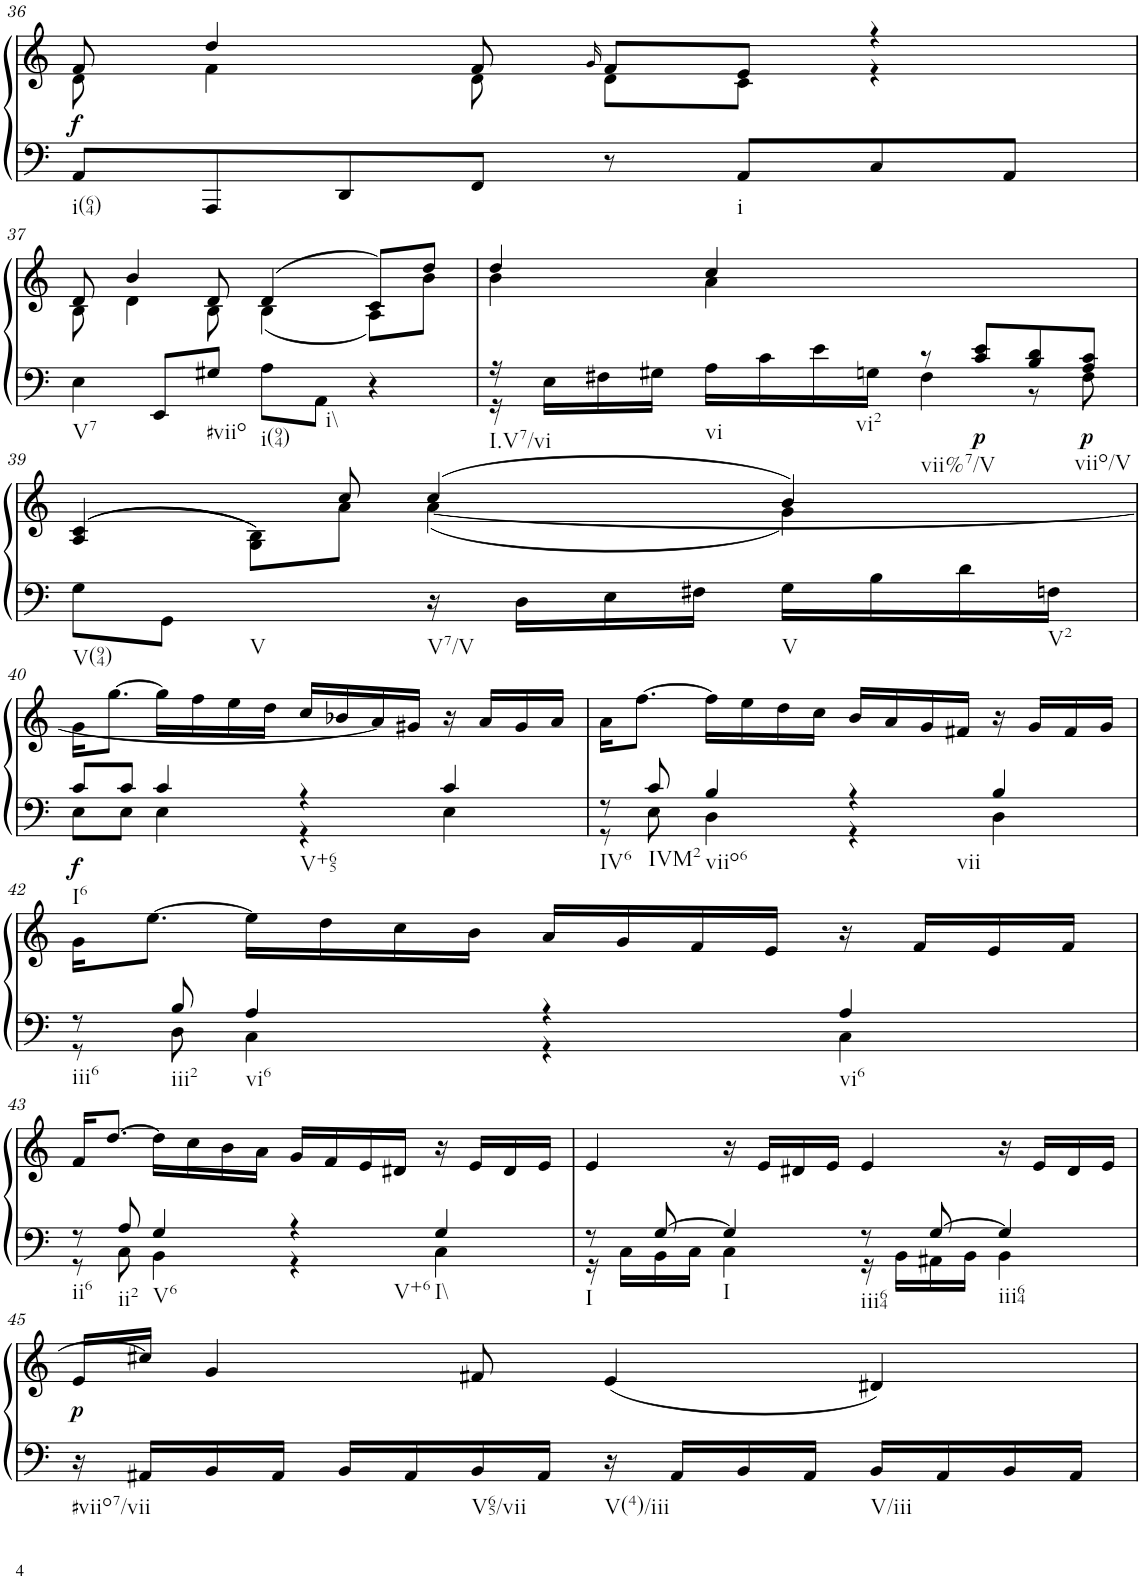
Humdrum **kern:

**kern	**kern	**dynam
*part1	*part1	*part1
*staff2	*staff1	*staff1/2
*I"unbenannt	*	*
!!LO:PB:g=z
*clefG2	*clefG2	*
*k[]	*k[]	*
*M4/4	*M4/4	*
=36	=36	=36
*	*^	*
!LO:TX:b:t=i(64)	!	!	!
!	!	!	!LO:DY:b
8AA/L	8f/	8d\	f
8AAA/	4dd/	4f\	.
8DD/	.	.	.
8FF/J	8f/	8d\	.
.	16qg/	.	.
8r	8f/L	8d\L	.
!LO:TX:b:t=i	!	!	!
8AA/L	8e/J	8c\J	.
8C/	4r	4r	.
8AA/J	.	.	.
!!LO:LB:g=z	!!
=37	=37	=37	=37
!LO:TX:b:t=V7	!	!	!
4E\	8d/	8B\	.
.	4b/	4d\	.
8EE/L	.	.	.
!LO:TX:b:t=#viio	!	!	!
8G#X/J	8d/	8B\	.
!LO:TX:b:t=i(94)	!	!	!
8A\L	(4d/	(4B\	.
!LO:TX:b:t=i\\	!	!	!
8AA\J	.	.	.
4r	8c/L)	8A\L)	.
.	8dd/J	8b\J	.
=38	=38	=38	=38
*^	*	*	*
!LO:TX:b:t=I.V7/vi	!	!	!	!
16r	16r	4dd/	4b\	.
16E\LL	4..ryy	.	.	.
16F#X\	.	.	.	.
16G#X\JJ	.	.	.	.
!LO:TX:b:t=vi	!	!	!	!
16A\LL	.	4cc/	4a\	.
16c\	.	.	.	.
16e\	.	.	.	.
!LO:TX:b:t=vi2	!	!	!	!
16Gn\JJ	.	.	.	.
!LO:TX:b:t=vii%7/V	!	!	!	!
8r	4F#\	2ryy	2ryy	.
!	!	!	!	!LO:DY:b=2
8c/ 8e/L	.	.	.	p
8B/ 8d/	8r	.	.	.
!LO:TX:b:t=viio/V	!	!	!	!
!	!	!	!	!LO:DY:b=2
8A/ 8c/J	8F#\	.	.	p
!!LO:LB:g=z	!!
=39	=39	=39	=39	=39
!LO:TX:b:t=V(94)	!	!	!	!
*v	*v	*	*	*
8G\L	((4A/ 4c/	4.ryy	.
8GG\J	.	.	.
!LO:TX:b:t=V	!	!	!
4ryy	8G\ 8B\L))	.	.
.	8a\J	8cc/	.
!LO:TX:b:t=V7/V	!	!	!
16r	(4cc/	([4a\	.
16D\LL	.	.	.
16E\	.	.	.
16F#X\JJ	.	.	.
!LO:TX:b:t=V	!	!	!
16G\LL	4b/)	4g\)	.
16B\	.	.	.
16d\	.	.	.
!LO:TX:b:t=V2	!	!	!
16Fn\JJ	.	.	.
*	*v	*v	*
!!LO:LB:g=z
=40	=40	=40
*^	*	*
!LO:TX:b:t=I6	!	!	!
!	!	!	!LO:DY:b=2
8c/L	8E\L	16g\KL	f
.	.	[8.gg\J	.
8c/J	8E\J	.	.
4c/	4E\	16gg\LL]	.
.	.	16ff\	.
.	.	16ee\	.
.	.	16dd\JJ	.
!LO:TX:b:t=V+65	!	!	!
4r	4r	16cc/LL	.
.	.	16b-X/	.
.	.	16a/]	.
.	.	16g#X/JJ	.
4c/	4E\	16r	.
.	.	16a/LL	.
.	.	16g#/	.
.	.	16a/JJ	.
=41	=41	=41	=41
!LO:TX:b:t=IV6	!	!	!
8r	8r	16a\KL	.
.	.	[8.ff\J	.
!LO:TX:b:t=IVM2	!	!	!
8c/	8E\	.	.
!LO:TX:b:t=viio6	!	!	!
4B/	4D\	16ff\LL]	.
.	.	16ee\	.
.	.	16dd\	.
.	.	16cc\JJ	.
!LO:TX:b:t=vii	!	!	!
4r	4r	16b/LL	.
.	.	16a/	.
.	.	16g/	.
.	.	16f#X/JJ	.
4B/	4D\	16r	.
.	.	16g/LL	.
.	.	16f#/	.
.	.	16g/JJ	.
!!LO:LB:g=z
=42	=42	=42	=42
!LO:TX:b:t=iii6	!	!	!
8r	8r	16g\KL	.
.	.	[8.ee\J	.
!LO:TX:b:t=iii2	!	!	!
8B/	8D\	.	.
!LO:TX:b:t=vi6	!	!	!
4A/	4C\	16ee\LL]	.
.	.	16dd\	.
.	.	16cc\	.
.	.	16b\JJ	.
4r	4r	16a/LL	.
.	.	16g/	.
.	.	16f/	.
.	.	16e/JJ	.
!LO:TX:b:t=vi6	!	!	!
4A/	4C\	16r	.
.	.	16f/LL	.
.	.	16e/	.
.	.	16f/JJ	.
!!LO:LB:g=z
=43	=43	=43	=43
!LO:TX:b:t=ii6	!	!	!
8r	8r	16f/KL	.
.	.	[8.dd/J	.
!LO:TX:b:t=ii2	!	!	!
8A/	8C\	.	.
!LO:TX:b:t=V6	!	!	!
4G/	4BB\	16dd\LL]	.
.	.	16cc\	.
.	.	16b\	.
.	.	16a\JJ	.
!LO:TX:b:t=V+6	!	!	!
4r	4r	16g/LL	.
.	.	16f/	.
.	.	16e/	.
.	.	16d#X/JJ	.
!LO:TX:b:t=I\\	!	!	!
4G/	4C\	16r	.
.	.	16e/LL	.
.	.	16d#/	.
.	.	16e/JJ	.
=44	=44	=44	=44
!LO:TX:b:t=I	!	!	!
8r	16r	4e/	.
.	16C\LL	.	.
[8G/	16BB\	.	.
.	16C\JJ	.	.
!LO:TX:b:t=I	!	!	!
4G/]	4C\	16r	.
.	.	16e/LL	.
.	.	16d#X/	.
.	.	16e/JJ	.
!LO:TX:b:t=iii64	!	!	!
8r	16r	4e/	.
.	16BB\LL	.	.
[8G/	16AA#X\	.	.
.	16BB\JJ	.	.
!LO:TX:b:t=iii64	!	!	!
4G/]	4BB\	16r	.
.	.	16e/LL	.
.	.	16d#/	.
.	.	16e/JJ	.
*v	*v	*	*
!!LO:LB:g=z
=45	=45	=45
!LO:TX:b:t=#viio7/vii	!	!
!	!	!LO:DY:b
16r	16e/LL	p
16AA#X/LL	16cc#X/JJ]	.
16BB/	4g/	.
16AA#/JJ	.	.
16BB/LL	.	.
16AA#/	.	.
!LO:TX:b:t=V65/vii	!	!
16BB/	8f#X/	.
16AA#/JJ	.	.
!LO:TX:b:t=V(4)/iii	!	!
16r	(4e/	.
16AA#/LL	.	.
16BB/	.	.
16AA#/JJ	.	.
!LO:TX:b:t=V/iii	!	!
16BB/LL	4d#X/)	.
16AA#/	.	.
16BB/	.	.
16AA#/JJ	.	.
=	=	=
*-	*-	*-
